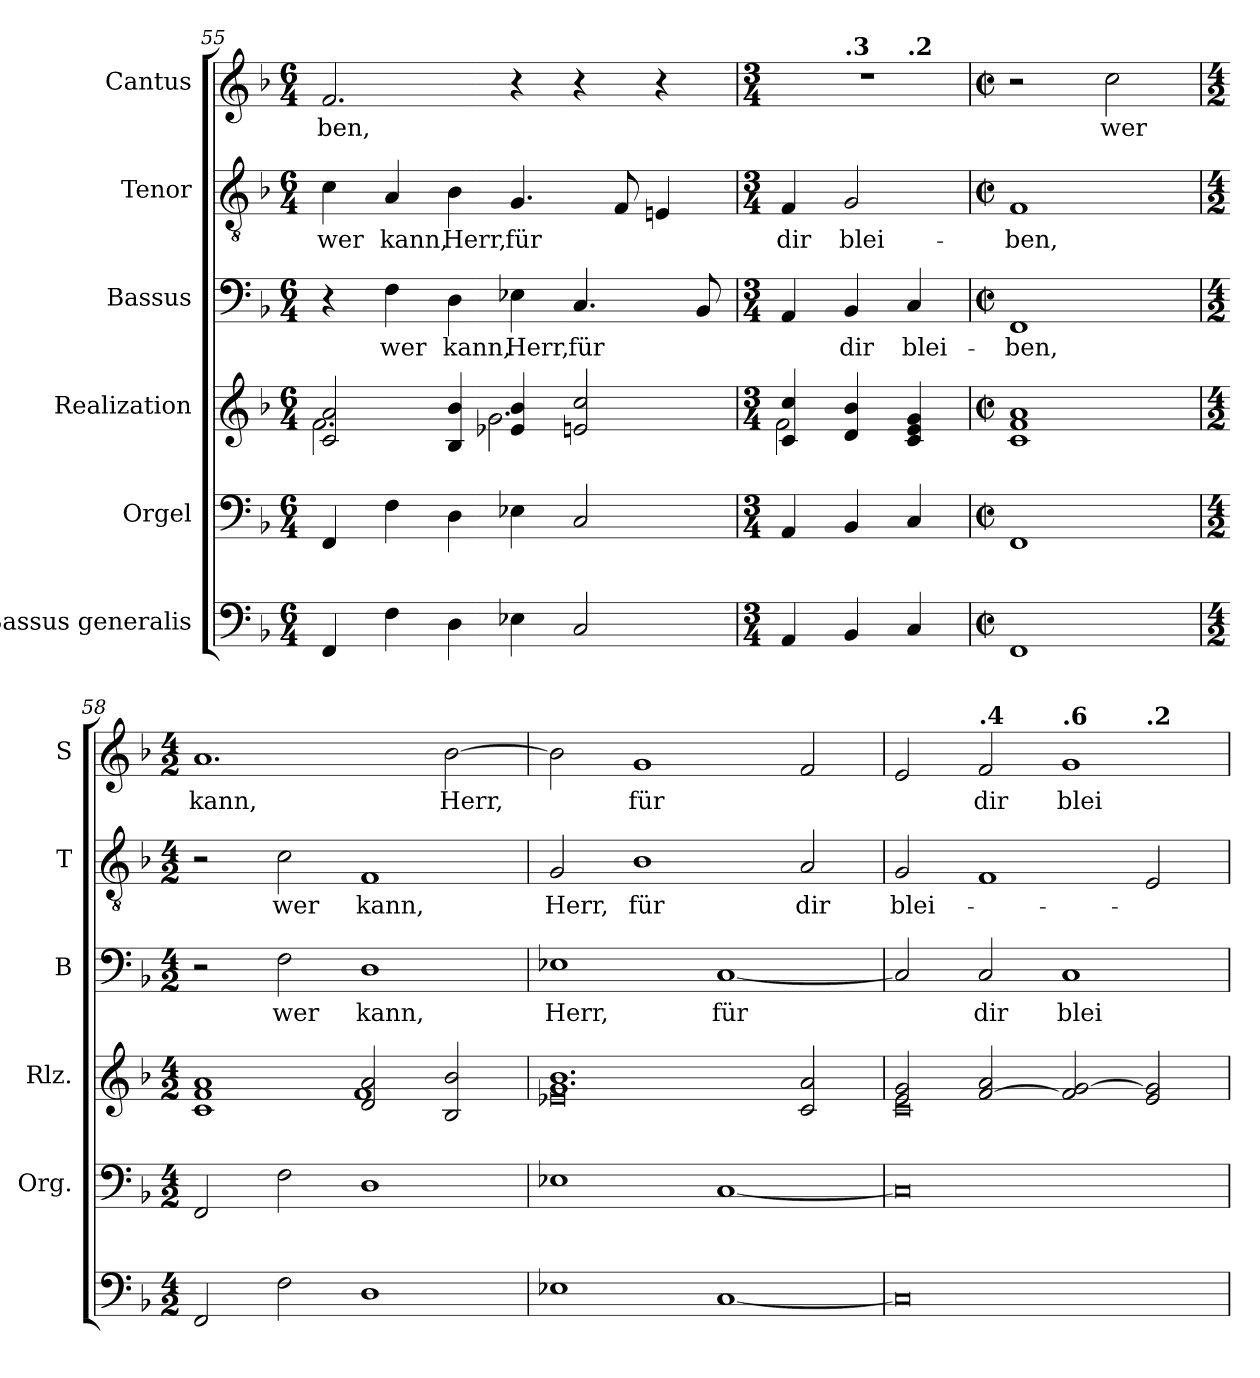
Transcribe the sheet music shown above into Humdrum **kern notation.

**kern	**kern	**kern	**kern	**text	**kern	**text	**kern	**text
*part6	*part5	*part4	*part3	*part3	*part2	*part2	*part1	*part1
*staff6	*staff5	*staff4	*staff3	*staff3	*staff2	*staff2	*staff1	*staff1
*I"Bassus generalis	*I"Orgel	*I"Realization	*I"Bassus	*	*I"Tenor	*	*I"Cantus	*
*	*I'Org.	*I'Rlz.	*I'B	*	*I'T	*	*I'S	*
*clefF4	*clefF4	*clefG2	*clefF4	*	*clefGv2	*	*clefG2	*
*k[b-]	*k[b-]	*k[b-]	*k[b-]	*	*k[b-]	*	*k[b-]	*
*F:	*F:	*F:	*F:	*	*F:	*	*F:	*
*M6/4	*M6/4	*M6/4	*M6/4	*	*M6/4	*	*M6/4	*
=55	=55	=55	=55	=55	=55	=55	=55	=55
*	*	*^	*	*	*	*	*	*
!	!	!	!	!	!	!	!LO:LY:b	!	!LO:LY:b
4FF/	4FF/	2c/ 2a/	2.f\	4r	.	4c\	wer	2.f/	-ben,
!	!	!	!	!	!LO:LY:b	!	!LO:LY:b	!	!
4F\	4F\	.	.	4F\	wer	4A/	kann,	.	.
!	!	!	!	!	!LO:LY:b	!	!LO:LY:b	!	!
4D\	4D\	4B-/ 4b-/	.	4D\	kann,	4B-\	Herr,	.	.
!	!	!	!	!	!LO:LY:b	!	!LO:LY:b	!	!
4E-X\	4E-X\	4e-X/ 4b-/	2.g\	4E-X\	Herr,	4.G/	für	4r	.
!	!	!	!	!	!LO:LY:b	!	!	!	!
2C/	2C/	2en/ 2cc/	.	4.C/	für	.	.	4r	.
.	.	.	.	.	.	8F/	.	.	.
.	.	.	.	.	.	4Eni/	.	4r	.
.	.	.	.	8BB-/	.	.	.	.	.
=56	=56	=56	=56	=56	=56	=56	=56	=56	=56
*M3/4	*M3/4	*M3/4	*	*M3/4	*	*M3/4	*	*M3/4	*
*	*	*	*	*	*	*	*	*MM116	*
!	!	!	!	!	!	!	!LO:LY:b	!	!
*	*	*	*	*	*	*	*	*^	*
*	*	*	*	*	*	*	*	*	*^	*
4AA/	4AA/	4c/ 4cc/	2f\	4AA/	.	4F/	dir	2.r	4ryy	2ryy	.
*	*	*	*	*	*	*	*	*MM114	*	*	*
!	!	!	!	!	!	!	!	!	!LO:TX:a:B:t=.3	!	!
!	!	!	!	!	!LO:LY:b	!	!LO:LY:b	!	!	!	!
4BB-/	4BB-/	4d/ 4b-/	.	4BB-/	dir	2G/	blei-	.	2ryy	.	.
*	*	*	*	*	*	*	*	*MM108	*	*	*
!	!	!	!	!	!	!	!	!	!	!LO:TX:a:B:t=.2	!
!	!	!	!	!	!LO:LY:b	!	!	!	!	!	!
4C/	4C/	4c/ 4e/ 4g/	4ryy	4C/	blei-	.	.	.	.	4ryy	.
*	*	*v	*v	*	*	*	*	*v	*v	*v	*
!!LO:LB:g=z
=57	=57	=57	=57	=57	=57	=57	=57	=57
*M2/2	*M2/2	*M2/2	*M2/2	*	*M2/2	*	*M2/2	*
*met(c|)	*met(c|)	*met(c|)	*met(c|)	*	*met(c|)	*	*met(c|)	*
*	*	*	*	*	*	*	*MM96	*
*	*	*^	*	*	*	*	*^	*
*	*	*	*	*	*	*	*	*	*^	*
!	!	!	!	!	!LO:LY:b	!	!LO:LY:b	!	!	!	!
*	*	*v	*v	*	*	*	*	*v	*v	*v	*
1FF	1FF	1c 1f 1a	1FF	-ben,	1F	-ben,	2r	.
*	*	*	*	*	*	*	*MM116	*
!	!	!	!	!	!	!	!	!LO:LY:b
.	.	.	.	.	.	.	2cc\	wer
=58	=58	=58	=58	=58	=58	=58	=58	=58
*M4/2	*M4/2	*M4/2	*M4/2	*	*M4/2	*	*M4/2	*
*	*	*^	*	*	*	*	*	*
!	!	!	!	!	!	!	!	!	!LO:LY:b
2FF/	2FF/	1c 1f 1a	1ryy	2r	.	2r	.	1.a	kann,
!	!	!	!	!	!LO:LY:b	!	!LO:LY:b	!	!
2F\	2F\	.	.	2F\	wer	2c\	wer	.	.
!	!	!	!	!	!LO:LY:b	!	!LO:LY:b	!	!
1D	1D	2d/ 2a/	1f	1D	kann,	1F	kann,	.	.
!	!	!	!	!	!	!	!	!	!LO:LY:b
.	.	2B-/ 2b-/	.	.	.	.	.	[2b-\	Herr,
=59	=59	=59	=59	=59	=59	=59	=59	=59	=59
!	!	!	!	!	!LO:LY:b	!	!LO:LY:b	!	!
1E-X	1E-X	1.g 1.b-	0e-X	1E-X	Herr,	2G/	Herr,	2b-\]	.
!	!	!	!	!	!	!	!LO:LY:b	!	!LO:LY:b
.	.	.	.	.	.	1B-	für	1g	für
!	!	!	!	!	!LO:LY:b	!	!	!	!
[1C	[1C	.	.	[1C	für	.	.	.	.
*	*	*	*	*	*	*	*	*MM116	*
!	!	!	!	!	!	!	!LO:LY:b	!	!
.	.	2c/ 2a/	.	.	.	2A/	dir	2f/	.
=60	=60	=60	=60	=60	=60	=60	=60	=60	=60
*	*	*	*	*	*	*	*	*MM114	*
!	!	!	!	!	!	!	!	!LO:TX:a:B:t=.7	!
!	!	!	!	!	!	!	!LO:LY:b	!	!
*	*	*	*	*	*	*	*	*^	*
0C]	0C]	2e/ 2g/	0c	2C/]	.	2G/	blei-	2e/	1.ryy	.
*	*	*	*	*	*	*	*	*MM112	*	*
!	!	!	!	!	!	!	!	!LO:TX:a:B:t=.4	!	!
!	!	!	!	!	!LO:LY:b	!	!	!	!	!LO:LY:b
.	.	[2f/ 2a/	.	2C/	dir	1F	.	2f/	.	dir
*	*	*	*	*	*	*	*	*MM106	*	*
!	!	!	!	!	!	!	!	!LO:TX:a:B:t=.6	!	!
!	!	!	!	!	!LO:LY:b	!	!	!	!	!LO:LY:b
.	.	2f/] [2g/	.	1C	blei-	.	.	1g	.	blei-
*	*	*	*	*	*	*	*	*MM98	*	*
!	!	!	!	!	!	!	!	!	!LO:TX:a:B:t=.2	!
.	.	2e/ 2g/]	.	.	.	2E/	.	.	2ryy	.
*	*	*v	*v	*	*	*	*	*v	*v	*
=	=	=	=	=	=	=	=	=
*-	*-	*-	*-	*-	*-	*-	*-	*-
